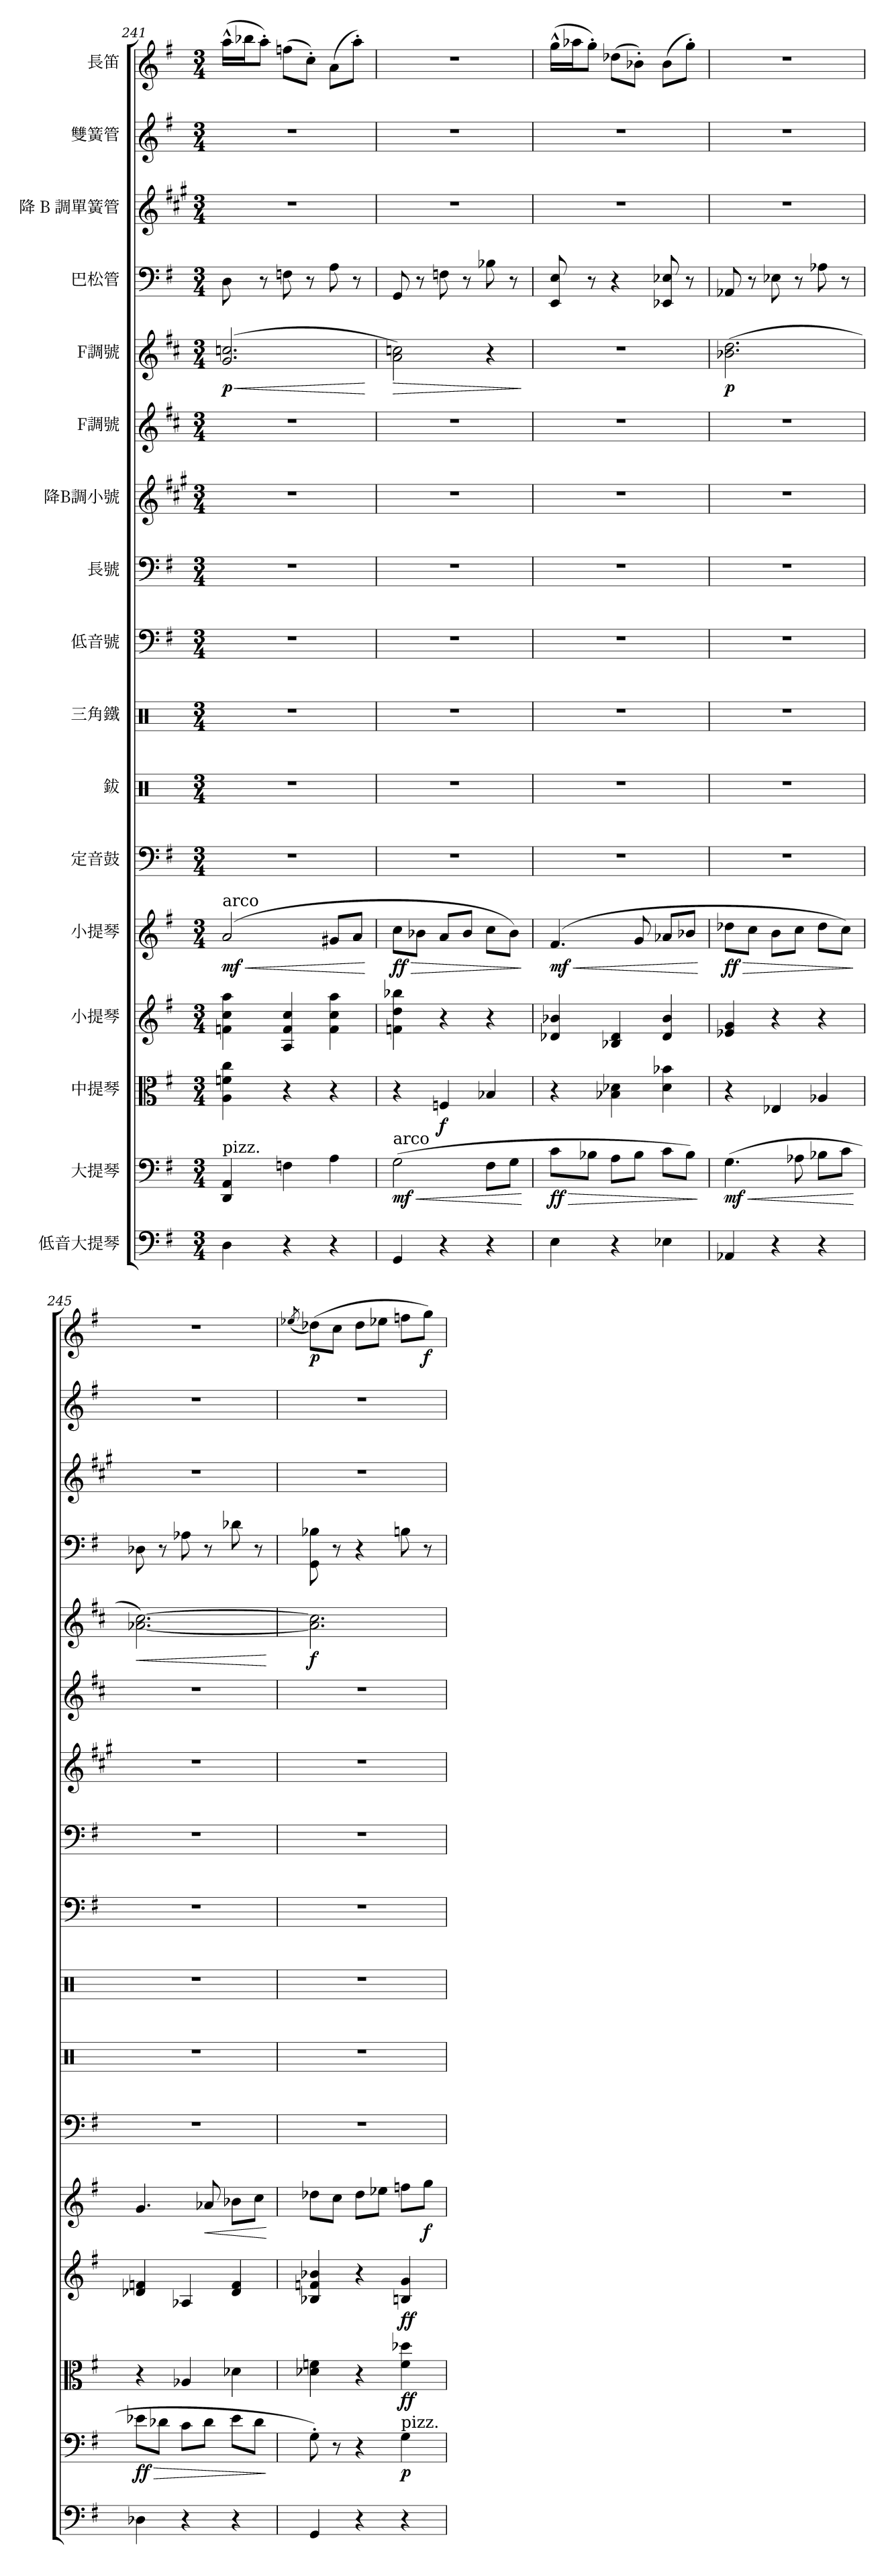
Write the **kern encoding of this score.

**kern	**kern	**dynam	**kern	**dynam	**kern	**dynam	**kern	**dynam	**kern	**kern	**kern	**kern	**kern	**kern	**kern	**kern	**dynam	**kern	**kern	**kern	**kern	**dynam
*part17	*part16	*part16	*part15	*part15	*part14	*part14	*part13	*part13	*part12	*part11	*part10	*part9	*part8	*part7	*part6	*part5	*part5	*part4	*part3	*part2	*part1	*part1
*staff17	*staff16	*staff16	*staff15	*staff15	*staff14	*staff14	*staff13	*staff13	*staff12	*staff11	*staff10	*staff9	*staff8	*staff7	*staff6	*staff5	*staff5	*staff4	*staff3	*staff2	*staff1	*staff1
*I"低音大提琴	*I"大提琴	*	*I"中提琴	*	*I"小提琴	*	*I"小提琴	*	*I"定音鼓	*I"鈸	*I"三角鐵	*I"低音號	*I"長號	*I"降B調小號	*I"F調號	*I"F調號	*	*I"巴松管	*I"降 B 調單簧管	*I"雙簧管	*I"長笛	*
*clefF4	*clefF4	*	*clefC3	*	*clefG2	*	*clefG2	*	*clefF4	*clefX	*clefX	*clefF4	*clefF4	*clefG2	*clefG2	*clefG2	*	*clefF4	*clefG2	*clefG2	*clefG2	*
*ITrd7c12	*	*	*	*	*	*	*	*	*	*	*	*	*	*ITrd1c2	*ITrd4c7	*ITrd4c7	*	*	*ITrd1c2	*	*	*
*k[f#]	*k[f#]	*	*k[f#]	*	*k[f#]	*	*k[f#]	*	*k[f#]	*k[]	*k[]	*k[f#]	*k[f#]	*k[f#]	*k[f#]	*k[f#]	*	*k[f#]	*k[f#]	*k[f#]	*k[f#]	*
*M3/4	*M3/4	*	*M3/4	*	*M3/4	*	*M3/4	*	*M3/4	*M3/4	*M3/4	*M3/4	*M3/4	*M3/4	*M3/4	*M3/4	*	*M3/4	*M3/4	*M3/4	*M3/4	*
=241	=241	=241	=241	=241	=241	=241	=241	=241	=241	=241	=241	=241	=241	=241	=241	=241	=241	=241	=241	=241	=241	=241
!	!	!	!	!	!	!	!LO:TX:a:t=arco	!	!	!	!	!	!	!	!	!	!	!	!	!	!	!
!	!LO:TX:a:t=pizz.	!	!	!	!	!	!	!	!	!	!	!	!	!	!	!	!	!	!	!	!	!
!	!	!	!	!	!	!	!	!LO:HP:b	!	!	!	!	!	!	!	!	!LO:HP:b	!	!	!	!	!
!	!	!	!	!	!	!	!	!LO:DY:n=1:b	!	!	!	!	!	!	!	!	!LO:DY:n=1:b	!	!	!	!	!
4DD\	4DD/ 4AA/	.	4A\ 4fn\ 4cc\	.	4fn\ 4cc\ 4aa\	.	(>2a/	< mf	2.r	2.r	2.r	2.r	2.r	2.r	2.r	(<2.c/ 2.fn/	< p	8D\	2.r	2.r	(>16aa^^\LL	.
.	.	.	.	.	.	.	.	.	.	.	.	.	.	.	.	.	.	.	.	.	16bb-X\J	.
.	.	.	.	.	.	.	.	.	.	.	.	.	.	.	.	.	.	8r	.	.	8aa'\J)	.
4r	4Fn\	.	4r	.	4A/ 4f/ 4cc/	.	.	.	.	.	.	.	.	.	.	.	.	8Fn\	.	.	(>8ffn\L	.
.	.	.	.	.	.	.	.	.	.	.	.	.	.	.	.	.	.	8r	.	.	8cc'\J)	.
4r	4A\	.	4r	.	4f\ 4cc\ 4aa\	.	8g#X/L	.	.	.	.	.	.	.	.	.	.	8A\	.	.	(>8a\L	.
.	.	.	.	.	.	.	8a/J	.	.	.	.	.	.	.	.	.	.	8r	.	.	8aa'\J)	.
.	.	.	.	.	.	.	.	[	.	.	.	.	.	.	.	.	[	.	.	.	.	.
!!LO:PB:g=z
=242	=242	=242	=242	=242	=242	=242	=242	=242	=242	=242	=242	=242	=242	=242	=242	=242	=242	=242	=242	=242	=242	=242
!	!LO:TX:a:t=arco	!	!	!	!	!	!	!	!	!	!	!	!	!	!	!	!	!	!	!	!	!
!	!	!LO:HP:b	!	!	!	!	!	!LO:HP:b	!	!	!	!	!	!	!	!	!LO:HP:b	!	!	!	!	!
!	!	!LO:DY:n=1:b	!	!	!	!	!	!LO:DY:n=1:b	!	!	!	!	!	!	!	!	!	!	!	!	!	!
4GGG/	(>2G\	< mf	4r	.	4fn\ 4dd\ 4bb-X\	.	8cc\L	> ff	2.r	2.r	2.r	2.r	2.r	2.r	2.r	2d\ 2fn\)	>	8GG/	2.r	2.r	2.r	.
.	.	.	.	.	.	.	8b-X\J	.	.	.	.	.	.	.	.	.	.	8r	.	.	.	.
!	!	!	!	!LO:DY:b	!	!	!	!	!	!	!	!	!	!	!	!	!	!	!	!	!	!
4r	.	.	4Fn/	f	4r	.	8a/L	.	.	.	.	.	.	.	.	.	.	8Fn\	.	.	.	.
.	.	.	.	.	.	.	8b-/J	.	.	.	.	.	.	.	.	.	.	8r	.	.	.	.
4r	8F#\L	.	4B-X/	.	4r	.	8cc\L	.	.	.	.	.	.	.	.	4r	.	8B-X\	.	.	.	.
.	8G\J	.	.	.	.	.	8b-\J)	.	.	.	.	.	.	.	.	.	.	8r	.	.	.	.
.	.	[	.	.	.	.	.	]	.	.	.	.	.	.	.	.	]	.	.	.	.	.
=243	=243	=243	=243	=243	=243	=243	=243	=243	=243	=243	=243	=243	=243	=243	=243	=243	=243	=243	=243	=243	=243	=243
!	!	!LO:HP:b	!	!	!	!	!	!LO:HP:b	!	!	!	!	!	!	!	!	!	!	!	!	!	!
!	!	!LO:DY:n=1:b	!	!	!	!	!	!LO:DY:n=1:b	!	!	!	!	!	!	!	!	!	!	!	!	!	!
4EE\	8c\L	> ff	4r	.	4d-X/ 4b-X/	.	(>4.f#/	< mf	2.r	2.r	2.r	2.r	2.r	2.r	2.r	2.r	.	8EE/ 8E/	2.r	2.r	(>16gg^^\LL	.
.	.	.	.	.	.	.	.	.	.	.	.	.	.	.	.	.	.	.	.	.	16aa-X\J	.
.	8B-X\J	.	.	.	.	.	.	.	.	.	.	.	.	.	.	.	.	8r	.	.	8gg'\J)	.
4r	8A\L	.	4B-X\ 4d-X\	.	4B-X/ 4d-/	.	.	.	.	.	.	.	.	.	.	.	.	4r	.	.	(>8dd-X\L	.
.	8B-\J	.	.	.	.	.	8g/	.	.	.	.	.	.	.	.	.	.	.	.	.	8b-X'\J)	.
4EE-X\	8c\L	.	4d-\ 4b-X\	.	4d-/ 4b-/	.	8a-X/L	.	.	.	.	.	.	.	.	.	.	8EE-X/ 8E-X/	.	.	(>8b-\L	.
.	8B-\J)	.	.	.	.	.	8b-X/J	.	.	.	.	.	.	.	.	.	.	8r	.	.	8gg'\J)	.
.	.	]	.	.	.	.	.	[	.	.	.	.	.	.	.	.	.	.	.	.	.	.
=244	=244	=244	=244	=244	=244	=244	=244	=244	=244	=244	=244	=244	=244	=244	=244	=244	=244	=244	=244	=244	=244	=244
!	!	!LO:HP:b	!	!	!	!	!	!LO:HP:b	!	!	!	!	!	!	!	!	!	!	!	!	!	!
!	!	!LO:DY:n=1:b	!	!	!	!	!	!LO:DY:n=1:b	!	!	!	!	!	!	!	!	!LO:DY:b	!	!	!	!	!
4AAA-X/	(>4.G\	< mf	4r	.	4e-X/ 4g/	.	8dd-X\L	> ff	2.r	2.r	2.r	2.r	2.r	2.r	2.r	(>2.e-X\ 2.g\	p	8AA-X/	2.r	2.r	2.r	.
.	.	.	.	.	.	.	8cc\J	.	.	.	.	.	.	.	.	.	.	8r	.	.	.	.
4r	.	.	4E-X/	.	4r	.	8b\L	.	.	.	.	.	.	.	.	.	.	8E-X\	.	.	.	.
.	8A-X\	.	.	.	.	.	8cc\J	.	.	.	.	.	.	.	.	.	.	8r	.	.	.	.
4r	8B-X\L	.	4A-X/	.	4r	.	8dd-\L	.	.	.	.	.	.	.	.	.	.	8A-X\	.	.	.	.
.	8c\J	.	.	.	.	.	8cc\J)	.	.	.	.	.	.	.	.	.	.	8r	.	.	.	.
.	.	[	.	.	.	.	.	]	.	.	.	.	.	.	.	.	.	.	.	.	.	.
=245	=245	=245	=245	=245	=245	=245	=245	=245	=245	=245	=245	=245	=245	=245	=245	=245	=245	=245	=245	=245	=245	=245
!	!	!LO:HP:b	!	!	!	!	!	!	!	!	!	!	!	!	!	!	!LO:HP:b	!	!	!	!	!
!	!	!LO:DY:n=1:b	!	!	!	!	!	!	!	!	!	!	!	!	!	!	!	!	!	!	!	!
4DD-X\	8e-X\L	> ff	4r	.	4d-X/ 4fn/	.	4.g/	.	2.r	2.r	2.r	2.r	2.r	2.r	2.r	[2.d-X\ [2.f#\)	<	8D-X\	2.r	2.r	2.r	.
.	8d-X\J	.	.	.	.	.	.	.	.	.	.	.	.	.	.	.	.	8r	.	.	.	.
4r	8c\L	.	4A-X/	.	4A-X/	.	.	.	.	.	.	.	.	.	.	.	.	8A-X\	.	.	.	.
!	!	!	!	!	!	!	!	!LO:HP:b	!	!	!	!	!	!	!	!	!	!	!	!	!	!
.	8d-\J	.	.	.	.	.	8a-X/	<	.	.	.	.	.	.	.	.	.	8r	.	.	.	.
4r	8e-\L	.	4d-X\	.	4d-/ 4f/	.	8b-X\L	.	.	.	.	.	.	.	.	.	.	8d-X\	.	.	.	.
.	8d-\J	.	.	.	.	.	8cc\J	.	.	.	.	.	.	.	.	.	.	8r	.	.	.	.
.	.	]	.	.	.	.	.	[	.	.	.	.	.	.	.	.	[	.	.	.	.	.
=246	=246	=246	=246	=246	=246	=246	=246	=246	=246	=246	=246	=246	=246	=246	=246	=246	=246	=246	=246	=246	=246	=246
.	.	.	.	.	.	.	.	.	.	.	.	.	.	.	.	.	.	.	.	.	(<8qee-X/	.
!	!	!	!	!	!	!	!	!	!	!	!	!	!	!	!	!	!LO:DY:b	!	!	!	!	!LO:DY:b
4GGG/	8G'\)	.	4d-X\ 4fn\	.	4B-X/ 4fn/ 4b-X/	.	8dd-X\L	.	2.r	2.r	2.r	2.r	2.r	2.r	2.r	2.d-\] 2.f#\]	f	8GG\ 8B-X\	2.r	2.r	(>8dd-X\L)	p
.	8r	.	.	.	.	.	8cc\J	.	.	.	.	.	.	.	.	.	.	8r	.	.	8cc\J	.
4r	4r	.	4r	.	4r	.	8dd-\L	.	.	.	.	.	.	.	.	.	.	4r	.	.	8dd-\L	.
.	.	.	.	.	.	.	8ee-X\J	.	.	.	.	.	.	.	.	.	.	.	.	.	8ee-\J	.
!	!LO:TX:a:t=pizz.	!	!	!	!	!	!	!	!	!	!	!	!	!	!	!	!	!	!	!	!	!
!	!	!LO:DY:b	!	!LO:DY:b	!	!LO:DY:b	!	!	!	!	!	!	!	!	!	!	!	!	!	!	!	!
4r	4G\	p	4f\ 4dd-X\	ff	4Bn/ 4g/	ff	8ffn\L	.	.	.	.	.	.	.	.	.	.	8Bn\	.	.	8ffn\L	.
!	!	!	!	!	!	!	!	!LO:DY:b	!	!	!	!	!	!	!	!	!	!	!	!	!	!LO:DY:b
.	.	.	.	.	.	.	8gg\J	f	.	.	.	.	.	.	.	.	.	8r	.	.	8gg\J)	f
=	=	=	=	=	=	=	=	=	=	=	=	=	=	=	=	=	=	=	=	=	=	=
*-	*-	*-	*-	*-	*-	*-	*-	*-	*-	*-	*-	*-	*-	*-	*-	*-	*-	*-	*-	*-	*-	*-
